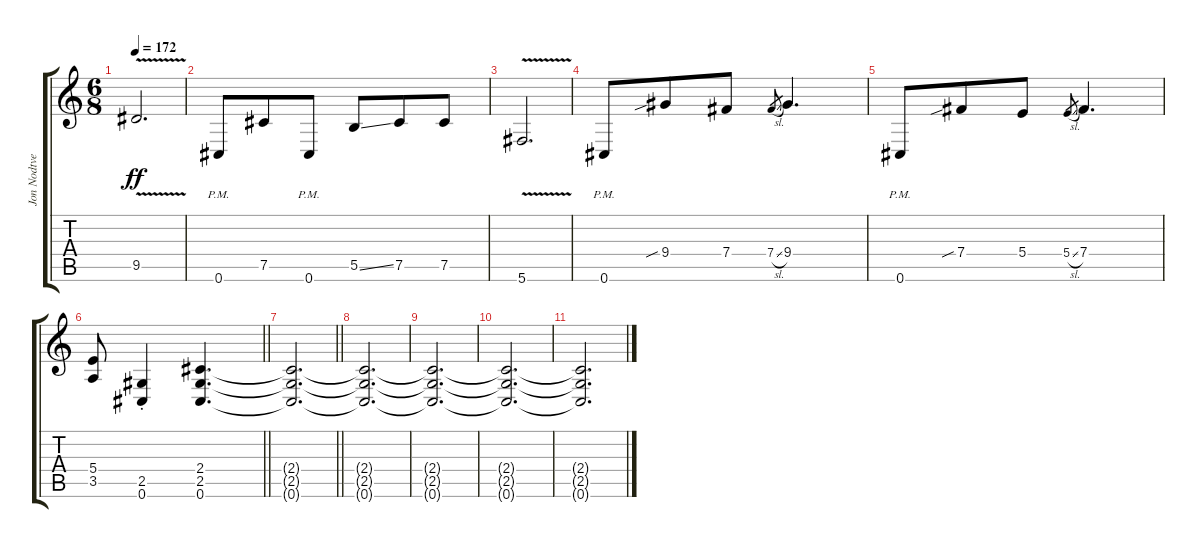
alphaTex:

\track ("Jon Nodtveidt (Lead)" "Jon Nodtve") {instrument distortionguitar}
\staff {score tabs}
\tuning (Db4 Ab3 E3 B2 Gb2 Db2) {hide}
\ts (6 8)
\tempo 172
\clef g2
\ks c
9.5{v}.2{d dy ff} |
0.6{pm}.8 7.5.8 0.6{pm}.8 5.5{ss}.8 7.5.8 7.5.8 |
5.6{v}.2{d} |
0.6{pm}.8 9.4{sib}.8 7.4.8 7.4{sl}.8{gr} 9.4.4{d} |
0.6{pm}.8 7.4{sib}.8 5.4.8 5.4{sl}.8{gr} 7.4.4{d} |
\barLineRight lightlight
(5.4 3.5).8 (2.5{st} 0.6{st}).4 (2.4 2.5 0.6).4{d} |
\barLineRight lightlight
(2.4{t} 2.5{t} 0.6{t}).2{d} |
(2.4{t} 2.5{t} 0.6{t}).2{d} |
(2.4{t} 2.5{t} 0.6{t}).2{d} |
(2.4{t} 2.5{t} 0.6{t}).2{d} |
(2.4{t} 2.5{t} 0.6{t}).2{d}
